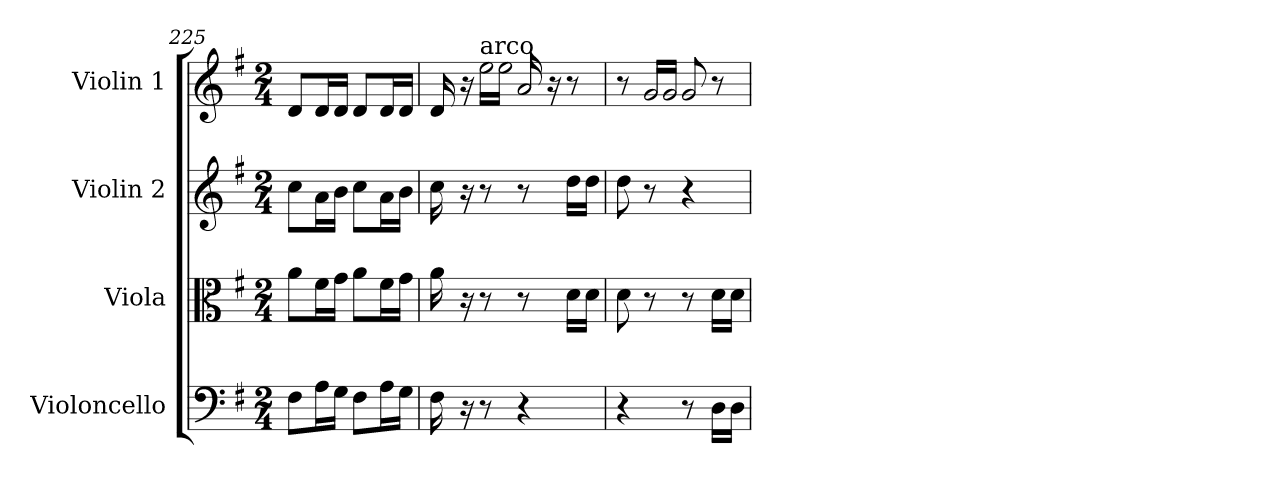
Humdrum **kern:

**kern	**kern	**kern	**kern
*part4	*part3	*part2	*part1
*staff4	*staff3	*staff2	*staff1
*I"Violoncello	*I"Viola	*I"Violin 2	*I"Violin 1
*I'Vc	*I'Vla	*I'Vln	*I'Vln
*clefF4	*clefC3	*clefG2	*clefG2
*k[f#]	*k[f#]	*k[f#]	*k[f#]
*M2/4	*M2/4	*M2/4	*M2/4
=225	=225	=225	=225
8F#\L	8a\L	8cc\L	8d/L
16A\L	16f#\L	16a\L	16d/L
16G\JJ	16g\JJ	16b\JJ	16d/JJ
8F#\L	8a\L	8cc\L	8d/L
16A\L	16f#\L	16a\L	16d/L
16G\JJ	16g\JJ	16b\JJ	16d/JJ
!!LO:PB:g=z
=226	=226	=226	=226
16F#\	16a\	16cc\	16d/
16r	16r	16r	16r
!	!	!	!LO:TX:a:t=arco
!	!	!	!LO:N:head=open
8r	8r	8r	16ee\LL
!	!	!	!LO:N:head=open
.	.	.	16ee\JJ
!	!	!	!LO:N:head=open
4r	8r	8r	16a/
.	.	.	16r
.	16d\LL	16dd\LL	8r
.	16d\JJ	16dd\JJ	.
=227	=227	=227	=227
4r	8d\	8dd\	8r
!	!	!	!LO:N:head=open
.	8r	8r	16g/LL
!	!	!	!LO:N:head=open
.	.	.	16g/JJ
!	!	!	!LO:N:head=open
8r	8r	4r	8g/
16D\LL	16d\LL	.	8r
16D\JJ	16d\JJ	.	.
=	=	=	=
*-	*-	*-	*-
